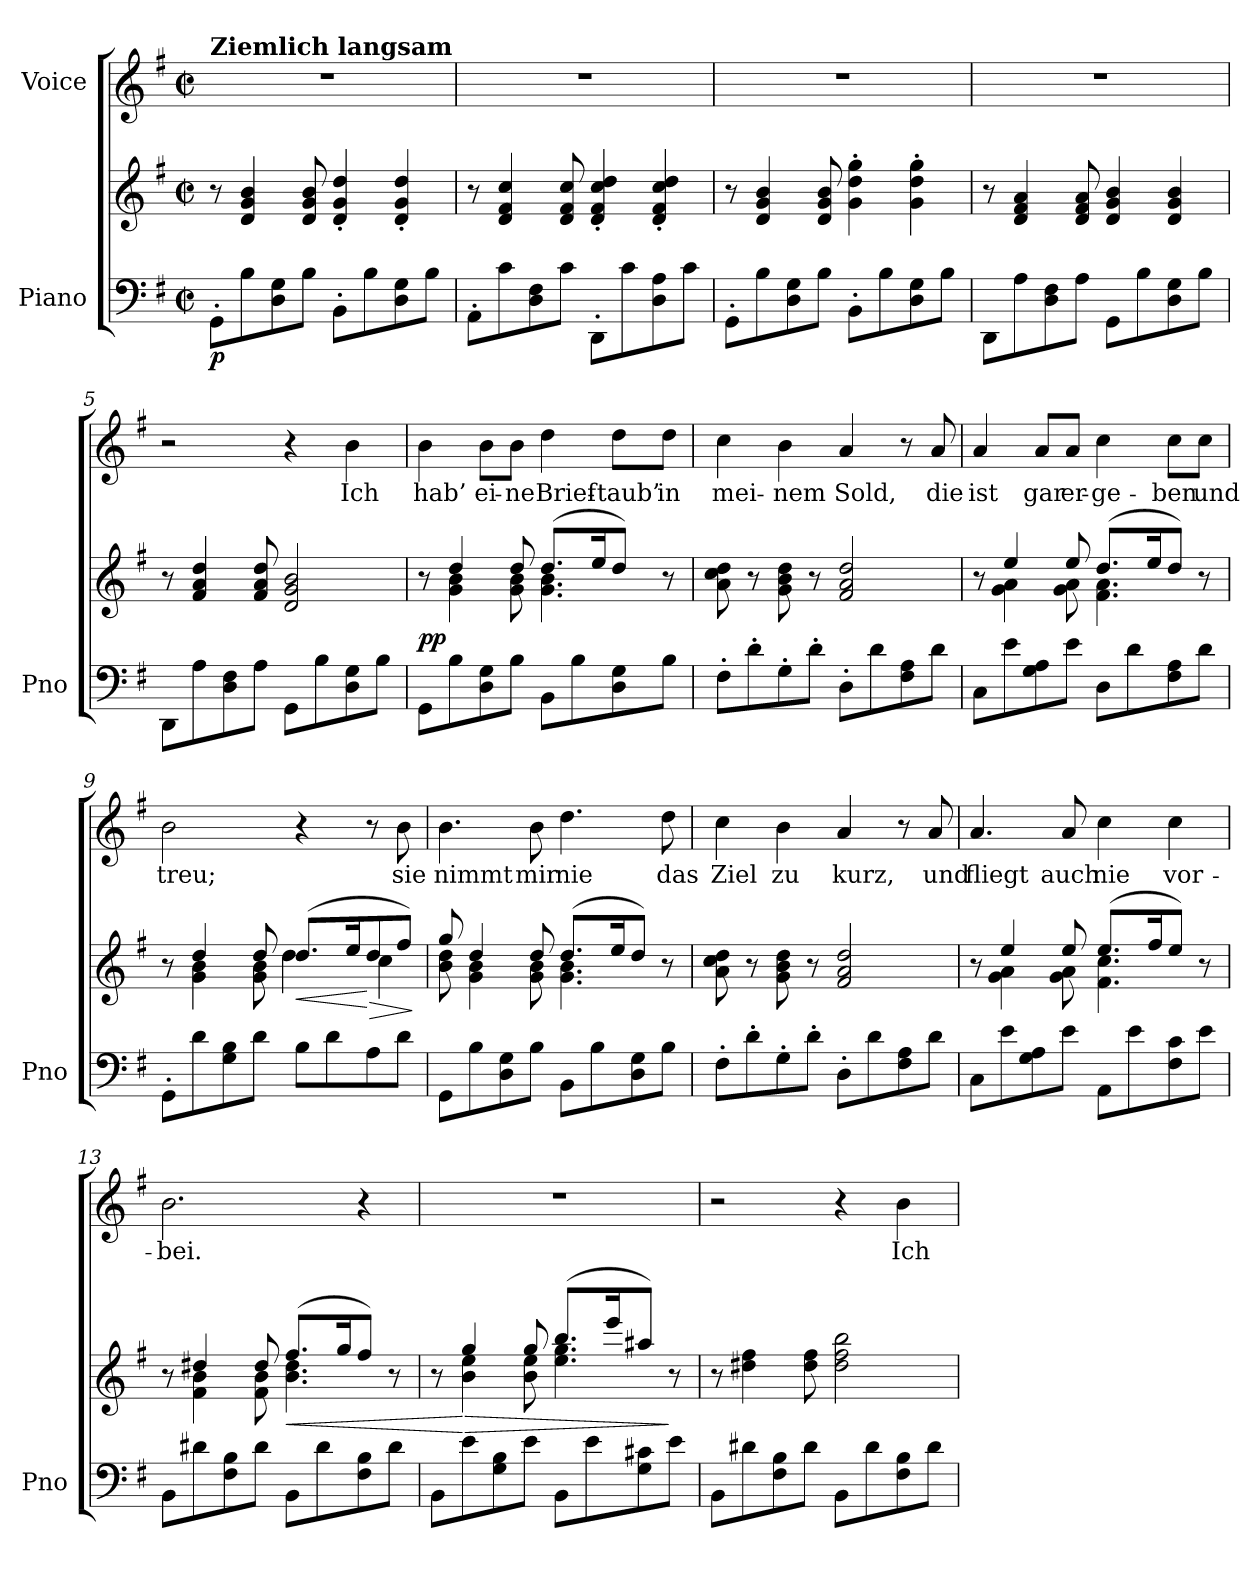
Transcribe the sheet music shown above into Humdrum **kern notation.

**kern	**kern	**dynam	**kern	**text
*part2	*part2	*part2	*part1	*part1
*staff3	*staff2	*staff2/3	*staff1	*staff1
*I"Piano	*	*	*I"Voice	*
*I'Pno	*	*	*	*
*clefF4	*clefG2	*	*clefG2	*
*k[f#]	*k[f#]	*	*k[f#]	*
*M2/2	*M2/2	*	*M2/2	*
*met(c|)	*met(c|)	*	*met(c|)	*
=1	=1	=1	=1	=1
!	!	!	!LO:TX:a:B:t=Ziemlich langsam	!
!	!	!LO:DY:b=2	!	!
8GG'\L	8r	p	1r	.
8B\	4d/ 4g/ 4b/	.	.	.
8D\ 8G\	.	.	.	.
8B\J	8d/ 8g/ 8b/	.	.	.
8BB'\L	4d/' 4g/' 4dd/'	.	.	.
8B\	.	.	.	.
8D\ 8G\	4d/' 4g/' 4dd/'	.	.	.
8B\J	.	.	.	.
=2	=2	=2	=2	=2
8AA'\L	8r	.	1r	.
8c\	4d/ 4f#/ 4cc/	.	.	.
8D\ 8F#\	.	.	.	.
8c\J	8d/ 8f#/ 8cc/	.	.	.
8DD'\L	4d/' 4f#/' 4cc/' 4dd/'	.	.	.
8c\	.	.	.	.
8D\ 8A\	4d/' 4f#/' 4cc/' 4dd/'	.	.	.
8c\J	.	.	.	.
=3	=3	=3	=3	=3
8GG'\L	8r	.	1r	.
8B\	4d/ 4g/ 4b/	.	.	.
8D\ 8G\	.	.	.	.
8B\J	8d/ 8g/ 8b/	.	.	.
8BB'\L	4g\' 4dd\' 4gg\'	.	.	.
8B\	.	.	.	.
8D\ 8G\	4g\' 4dd\' 4gg\'	.	.	.
8B\J	.	.	.	.
=4	=4	=4	=4	=4
8DD\L	8r	.	1r	.
8A\	4d/ 4f#/ 4a/	.	.	.
8D\ 8F#\	.	.	.	.
8A\J	8d/ 8f#/ 8a/	.	.	.
8GG\L	4d/ 4g/ 4b/	.	.	.
8B\	.	.	.	.
8D\ 8G\	4d/ 4g/ 4b/	.	.	.
8B\J	.	.	.	.
!!LO:LB:g=z
=5	=5	=5	=5	=5
8DD\L	8r	.	2r	.
8A\	4f#/ 4a/ 4dd/	.	.	.
8D\ 8F#\	.	.	.	.
8A\J	8f#/ 8a/ 8dd/	.	.	.
8GG\L	2d/ 2g/ 2b/	.	4r	.
8B\	.	.	.	.
!	!	!	!	!LO:LY:b
8D\ 8G\	.	.	4b\	Ich
8B\J	.	.	.	.
!!LO:LB:g=z
=6	=6	=6	=6	=6
*	*^	*	*	*
!	!	!	!LO:DY:a=2	!	!LO:LY:b
8GG\L	8r	8ryy	pp	4b\	hab’
8B\	4dd/	4g\ 4b\	.	.	.
!	!	!	!	!	!LO:LY:b
8D\ 8G\	.	.	.	8b\L	ei-
!	!	!	!	!	!LO:LY:b
8B\J	8dd/	8g\ 8b\	.	8b\J	-ne
!	!	!	!	!	!LO:LY:b
8BB\L	(8.dd/L	4.g\ 4.b\	.	4dd\	Brief-
8B\	.	.	.	.	.
.	16ee/K	.	.	.	.
!	!	!	!	!	!LO:LY:b
8D\ 8G\	8dd/J)	.	.	8dd\L	-taub’
!	!	!	!	!	!LO:LY:b
8B\J	8r	8ryy	.	8dd\J	in
=7	=7	=7	=7	=7	=7
!	!	!	!	!	!LO:LY:b
*	*v	*v	*	*	*
8F#'\L	8a\ 8cc\ 8dd\	.	4cc\	mei-
8d'\	8r	.	.	.
!	!	!	!	!LO:LY:b
8G'\	8g\ 8b\ 8dd\	.	4b\	-nem
8d'\J	8r	.	.	.
!	!	!	!	!LO:LY:b
8D'\L	2f#/ 2a/ 2dd/	.	4a/	Sold,
8d\	.	.	.	.
8F#\ 8A\	.	.	8r	.
!	!	!	!	!LO:LY:b
8d\J	.	.	8a/	die
=8	=8	=8	=8	=8
*	*^	*	*	*
!	!	!	!	!	!LO:LY:b
8C\L	8r	8ryy	.	4a/	ist
8e\	4ee/	4g\ 4a\	.	.	.
!	!	!	!	!	!LO:LY:b
8G\ 8A\	.	.	.	8a/L	gar
!	!	!	!	!	!LO:LY:b
8e\J	8ee/	8g\ 8a\	.	8a/J	er-
!	!	!	!	!	!LO:LY:b
8D\L	(8.dd/L	4.f#\ 4.a\	.	4cc\	-ge-
8d\	.	.	.	.	.
.	16ee/K	.	.	.	.
!	!	!	!	!	!LO:LY:b
8F#\ 8A\	8dd/J)	.	.	8cc\L	-ben
!	!	!	!	!	!LO:LY:b
8d\J	8r	8ryy	.	8cc\J	und
=9	=9	=9	=9	=9	=9
!	!	!	!	!	!LO:LY:b
8GG'\L	8r	8ryy	.	2b\	treu;
8d\	4dd/	4g\ 4b\	.	.	.
8G\ 8B\	.	.	.	.	.
8d\J	8dd/	8g\ 8b\	.	.	.
!	!LO:N:head=solid	!	!LO:HP:b	!	!
8B\L	(8.dd/L	4dd\	<	4r	.
8d\	.	.	.	.	.
.	16ee/K	.	.	.	.
!	!	!	!LO:HP:n=1:b	!	!
8A\	8dd/	4cc\	[ >	8r	.
!	!	!	!	!	!LO:LY:b
8d\J	8ff#/J)	.	.	8b\	sie
*	*v	*v	*	*	*
.	.	]	.	.
!!LO:LB:g=z
=10	=10	=10	=10	=10
*	*^	*	*	*
!	!	!	!	!	!LO:LY:b
8GG\L	8gg/	8b\ 8dd\	.	4.b\	nimmt
8B\	4dd/	4g\ 4b\	.	.	.
8D\ 8G\	.	.	.	.	.
!	!	!	!	!	!LO:LY:b
8B\J	8dd/	8g\ 8b\	.	8b\	mir
!	!	!	!	!	!LO:LY:b
8BB\L	(8.dd/L	4.g\ 4.b\	.	4.dd\	nie
8B\	.	.	.	.	.
.	16ee/K	.	.	.	.
8D\ 8G\	8dd/J)	.	.	.	.
!	!	!	!	!	!LO:LY:b
8B\J	8r	8ryy	.	8dd\	das
!!LO:LB:g=z
=11	=11	=11	=11	=11	=11
!	!	!	!	!	!LO:LY:b
*	*v	*v	*	*	*
8F#'\L	8a\ 8cc\ 8dd\	.	4cc\	Ziel
8d'\	8r	.	.	.
!	!	!	!	!LO:LY:b
8G'\	8g\ 8b\ 8dd\	.	4b\	zu
8d'\J	8r	.	.	.
!	!	!	!	!LO:LY:b
8D'\L	2f#/ 2a/ 2dd/	.	4a/	kurz,
8d\	.	.	.	.
8F#\ 8A\	.	.	8r	.
!	!	!	!	!LO:LY:b
8d\J	.	.	8a/	und
=12	=12	=12	=12	=12
*	*^	*	*	*
!	!	!	!	!	!LO:LY:b
8C\L	8r	8ryy	.	4.a/	fliegt
8e\	4ee/	4g\ 4a\	.	.	.
8G\ 8A\	.	.	.	.	.
!	!	!	!	!	!LO:LY:b
8e\J	8ee/	8g\ 8a\	.	8a/	auch
!	!	!	!	!	!LO:LY:b
8AA\L	(8.ee/L	4.f#\ 4.cc\	.	4cc\	nie
8e\	.	.	.	.	.
.	16ff#/K	.	.	.	.
!	!	!	!	!	!LO:LY:b
8F#\ 8c\	8ee/J)	.	.	4cc\	vor-
8e\J	8r	8ryy	.	.	.
=13	=13	=13	=13	=13	=13
!	!	!	!	!	!LO:LY:b
8BB\L	8r	8ryy	.	2.b\	-bei.
8d#X\	4dd#X/	4f#\ 4b\	.	.	.
8F#\ 8B\	.	.	.	.	.
8d#\J	8dd#/	8f#\ 8b\	.	.	.
!	!	!	!LO:HP:b	!	!
8BB\L	(8.ff#/L	4.b\ 4.dd#\	<	.	.
8d#\	.	.	.	.	.
.	16gg/K	.	.	.	.
8F#\ 8B\	8ff#/J)	.	.	4r	.
8d#\J	8r	8ryy	.	.	.
=14	=14	=14	=14	=14	=14
8BB\L	8r	8ryy	.	1r	.
!	!	!	!LO:HP:n=1:b	!	!
8e\	4gg/	4b\ 4ee\	[ >	.	.
8G\ 8B\	.	.	.	.	.
8e\J	8gg/	8b\ 8ee\	.	.	.
8BB\L	(8.bb/L	4.ee\ 4.gg\	.	.	.
8e\	.	.	.	.	.
.	16eee/K	.	.	.	.
8G\ 8c#X\	8aa#X/J)	.	.	.	.
8e\J	8r	8ryy	]	.	.
*	*v	*v	*	*	*
=15	=15	=15	=15	=15
8BB\L	8r	.	2r	.
8d#X\	4dd#X\ 4ff#\	.	.	.
8F#\ 8B\	.	.	.	.
8d#\J	8dd#\ 8ff#\	.	.	.
8BB\L	2dd#\ 2ff#\ 2bb\	.	4r	.
8d#\	.	.	.	.
!	!	!	!	!LO:LY:b
8F#\ 8B\	.	.	4b\	Ich
8d#\J	.	.	.	.
=	=	=	=	=
*-	*-	*-	*-	*-
